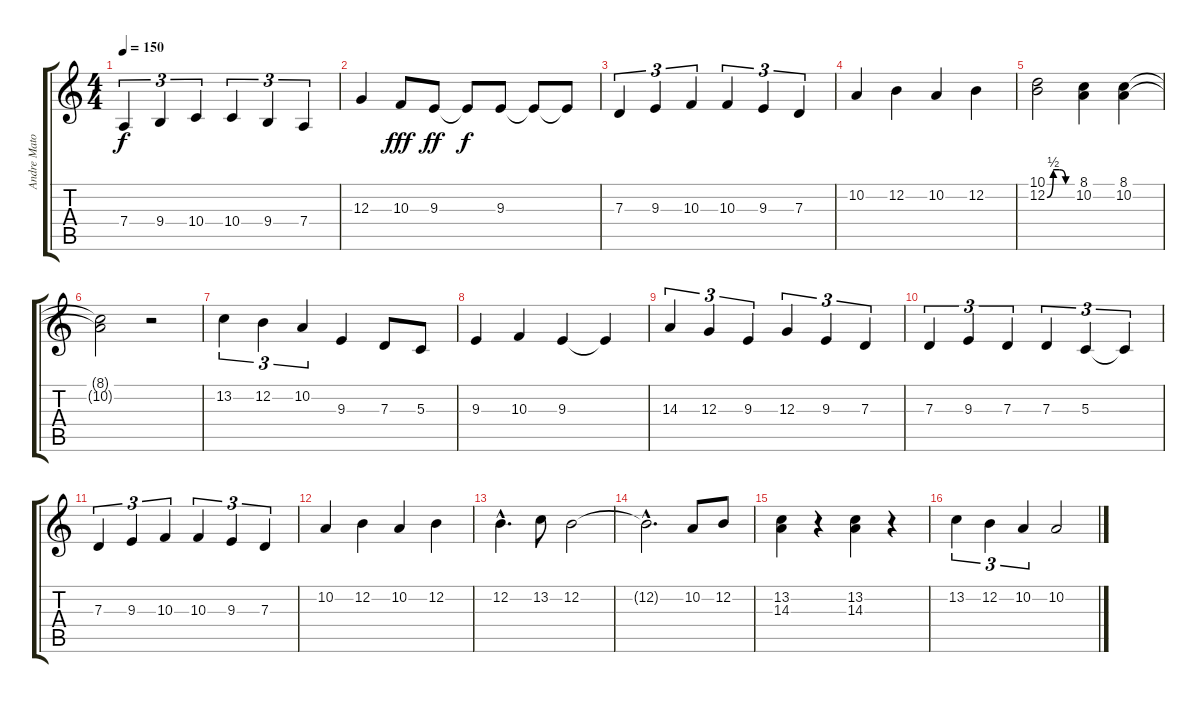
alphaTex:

\track ("Andre Matos/Vocal" "Andre Mato") {instrument choiraahs}
\staff {score tabs}
\tuning (E4 B3 G3 D3 A2 E2) {hide}
\ts (4 4)
\tempo 150
\clef g2
\ks c
7.4.4{tu (3 2) dy f} 9.4.4{tu (3 2)} 10.4.4{tu (3 2)} 10.4.4{tu (3 2)} 9.4.4{tu (3 2)} 7.4.4{tu (3 2)} |
12.3.4 10.3.8{dy fff} 9.3.8{dy ff} 9.3{t}.8{dy f} 9.3.8 9.3{t}.8 9.3{t}.8 |
7.3.4{tu (3 2)} 9.3.4{tu (3 2)} 10.3.4{tu (3 2)} 10.3.4{tu (3 2)} 9.3.4{tu (3 2)} 7.3.4{tu (3 2)} |
10.2.4 12.2.4 10.2.4 12.2.4 |
(10.1 12.2{be (custom 0 0 15 2 30 2 45 0 60 0)}).2 (8.1 10.2).4 (8.1 10.2).4 |
(8.1{t} 10.2{t}).2 r.2 |
13.2.4{tu (3 2)} 12.2.4{tu (3 2)} 10.2.4{tu (3 2)} 9.3.4 7.3.8 5.3.8 |
9.3.4 10.3.4 9.3.4 9.3{t}.4 |
14.3.4{tu (3 2)} 12.3.4{tu (3 2)} 9.3.4{tu (3 2)} 12.3.4{tu (3 2)} 9.3.4{tu (3 2)} 7.3.4{tu (3 2)} |
7.3.4{tu (3 2)} 9.3.4{tu (3 2)} 7.3.4{tu (3 2)} 7.3.4{tu (3 2)} 5.3.4{tu (3 2)} 5.3{t}.4{tu (3 2)} |
7.3.4{tu (3 2)} 9.3.4{tu (3 2)} 10.3.4{tu (3 2)} 10.3.4{tu (3 2)} 9.3.4{tu (3 2)} 7.3.4{tu (3 2)} |
10.2.4 12.2.4 10.2.4 12.2.4 |
12.2{hac}.4{d} 13.2.8 12.2.2 |
12.2{hac t}.2{d} 10.2.8 12.2.8 |
(13.2 14.3).4 r.4 (13.2 14.3).4 r.4 |
13.2.4{tu (3 2)} 12.2.4{tu (3 2)} 10.2.4{tu (3 2)} 10.2.2
